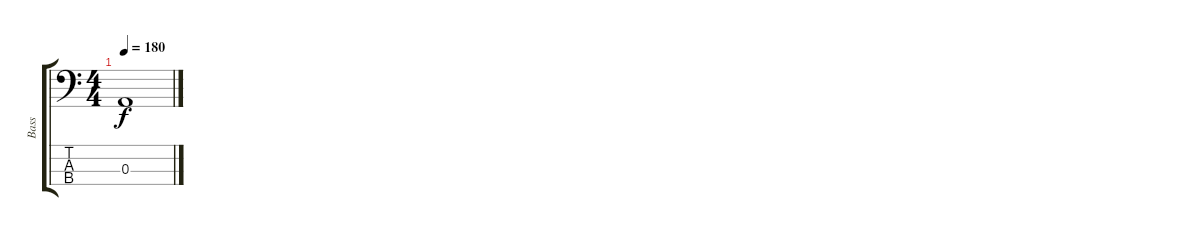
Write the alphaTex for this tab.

\track ("Bass" "Bass") {instrument electricbassfinger}
\staff {score tabs}
\tuning (G2 D2 A1 E1) {hide}
\ts (4 4)
\tempo 180
\clef f4
\ks c
0.3{t}.1{dy f}
